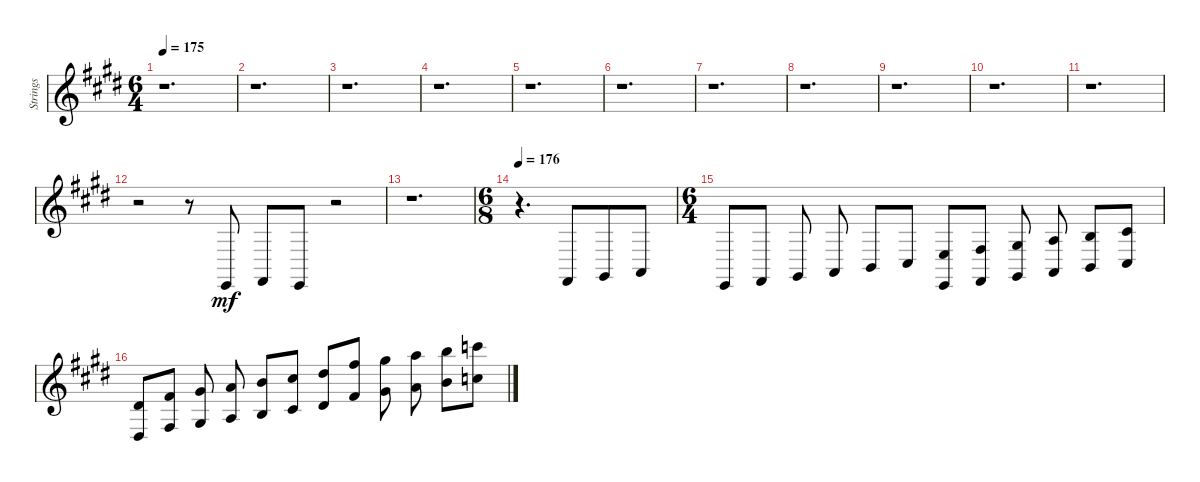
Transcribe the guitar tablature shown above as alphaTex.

\track ("Strings" "Strings") {instrument stringensemble1}
\staff {score}
\tuning (E4 B3 G3 D3 A2 C2) {hide}
\ts (6 4)
\tempo 175
\clef g2
\ks e
r.1{d dy mf} |
r.1{d} |
r.1{d} |
r.1{d} |
r.1{d} |
r.1{d} |
r.1{d} |
r.1{d} |
r.1{d} |
r.1{d} |
r.1{d} |
r.2 r.8 4.6.8 6.6.8 4.6.8 r.2 |
r.1{d} |
\ts (6 8)
\tempo 176
r.4{d} 6.6.8 8.6.8 0.5.8 |
\ts (6 4)
4.6.8 6.6.8 8.6.8{beam split} 0.5.8 2.5.8 4.5.8 (2.4 4.6).8 (4.4 6.6).8 (6.4 8.6).8{beam split} (7.4 0.5).8 (0.2 2.5).8 (2.2 4.5).8 |
(4.2 6.5).8 (2.1 4.4).8 (4.1 6.4).8{beam split} (5.1 7.4).8 (7.1 0.2).8 (9.1 11.4).8 (11.1 13.4).8 (14.1 11.3).8 (16.1 13.3).8{beam split} (17.1 14.3).8 (19.1 16.3).8 (20.1 17.3).8
